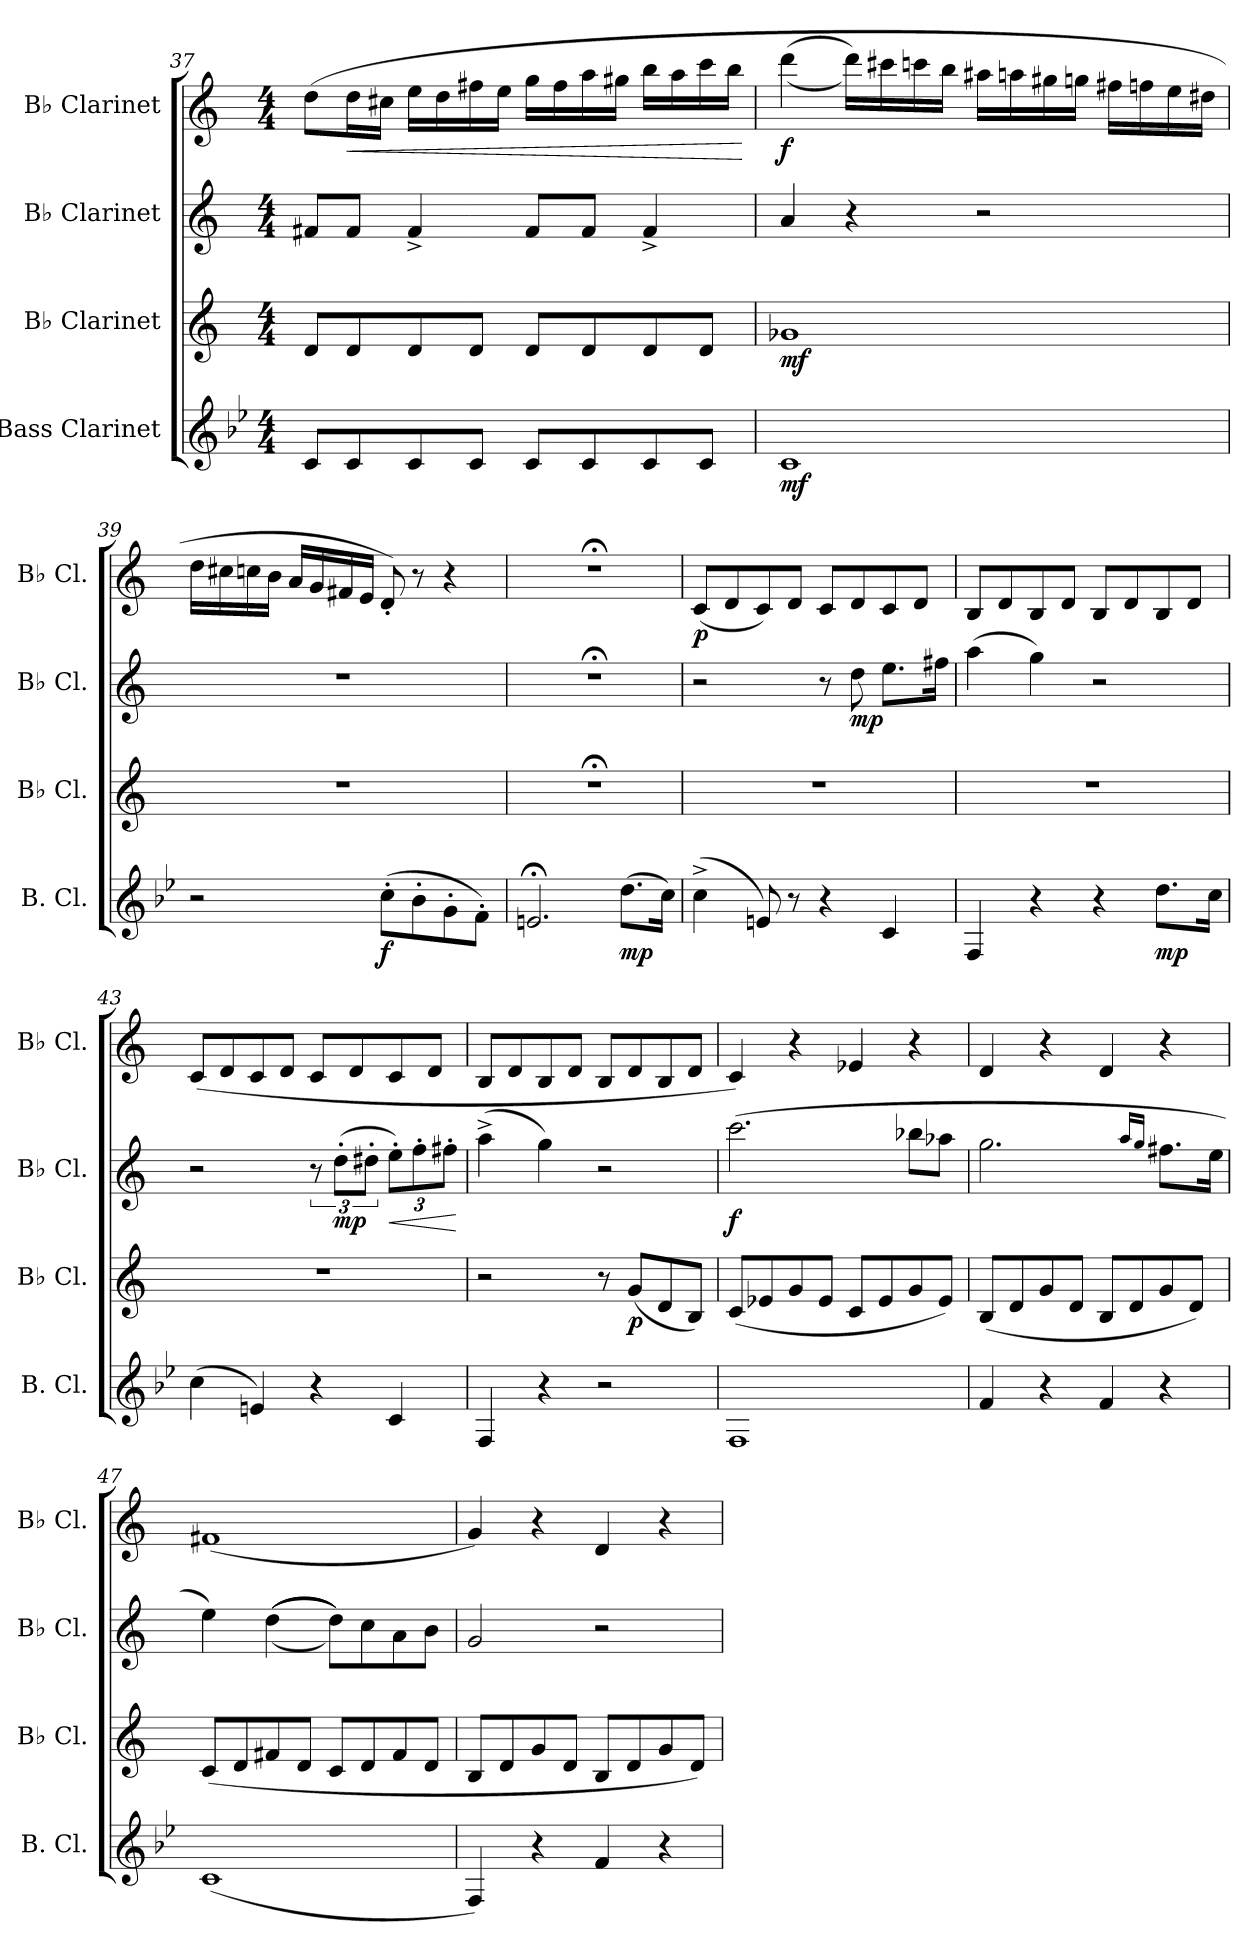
**kern	**dynam	**kern	**dynam	**kern	**dynam	**kern	**dynam
*part4	*part4	*part3	*part3	*part2	*part2	*part1	*part1
*staff4	*staff4	*staff3	*staff3	*staff2	*staff2	*staff1	*staff1
*I"Bass Clarinet	*	*I"B♭ Clarinet	*	*I"B♭ Clarinet	*	*I"B♭ Clarinet	*
*I'B. Cl.	*	*I'B♭ Cl.	*	*I'B♭ Cl.	*	*I'B♭ Cl.	*
!!LO:PB:g=z
*clefG2	*	*clefG2	*	*clefG2	*	*clefG2	*
*ITrd8c14	*	*ITrd1c2	*	*ITrd1c2	*	*ITrd1c2	*
*k[b-e-]	*	*k[b-e-]	*	*k[b-e-]	*	*k[b-e-]	*
*M4/4	*	*M4/4	*	*M4/4	*	*M4/4	*
=37	=37	=37	=37	=37	=37	=37	=37
8C/L	.	8c/L	.	8en/L	.	(8cc\L	.
!	!	!	!	!	!	!	!LO:HP:b
8C/	.	8c/	.	8e/J	.	16cc\L	<
.	.	.	.	.	.	16bn\JJ	.
8C/	.	8c/	.	4e^/	.	16dd\LL	.
.	.	.	.	.	.	16cc\	.
8C/J	.	8c/J	.	.	.	16een\	.
.	.	.	.	.	.	16dd\JJ	.
8C/L	.	8c/L	.	8e/L	.	16ff\LL	.
.	.	.	.	.	.	16ee\	.
8C/	.	8c/	.	8e/J	.	16gg\	.
.	.	.	.	.	.	16ff#X\JJ	.
8C/	.	8c/	.	4e^/	.	16aa\LL	.
.	.	.	.	.	.	16gg\	.
8C/J	.	8c/J	.	.	.	16bb-\	.
.	.	.	.	.	.	16aa\JJ	.
.	.	.	.	.	.	.	[
=38	=38	=38	=38	=38	=38	=38	=38
!	!LO:DY:b	!	!LO:DY:b	!	!	!	!LO:DY:b
1C	mf	1f-X	mf	4g/	.	((4ccc\	f
.	.	.	.	4r	.	16ccc\LL))	.
.	.	.	.	.	.	16bbn\	.
.	.	.	.	.	.	16bb-X\	.
.	.	.	.	.	.	16aa\JJ	.
.	.	.	.	2r	.	16gg#X\LL	.
.	.	.	.	.	.	16ggn\	.
.	.	.	.	.	.	16ff#X\	.
.	.	.	.	.	.	16ffn\JJ	.
.	.	.	.	.	.	16een\LL	.
.	.	.	.	.	.	16ee-X\	.
.	.	.	.	.	.	16dd\	.
.	.	.	.	.	.	16cc#X\JJ	.
!!LO:LB:g=z
=39	=39	=39	=39	=39	=39	=39	=39
2r	.	1r	.	1r	.	16cc\LL	.
.	.	.	.	.	.	16bn\	.
.	.	.	.	.	.	16b-X\	.
.	.	.	.	.	.	16a\JJ	.
.	.	.	.	.	.	16g/LL	.
.	.	.	.	.	.	16f/	.
.	.	.	.	.	.	16en/	.
.	.	.	.	.	.	16d/JJ	.
!	!LO:DY:b	!	!	!	!	!	!
(8c'\L	f	.	.	.	.	8c'/)	.
8B-'\	.	.	.	.	.	8r	.
8G'\	.	.	.	.	.	4r	.
8F'\J)	.	.	.	.	.	.	.
=40	=40	=40	=40	=40	=40	=40	=40
2.En;</	.	1r;<	.	1r;<	.	1r;<	.
!	!LO:DY:b	!	!	!	!	!	!
(8.d\L	mp	.	.	.	.	.	.
16c\Jk)	.	.	.	.	.	.	.
=41	=41	=41	=41	=41	=41	=41	=41
!	!	!	!	!	!	!	!LO:DY:b
(4c^\	.	1r	.	2r	.	(8B-/L	p
.	.	.	.	.	.	8c/	.
8En/)	.	.	.	.	.	8B-/)	.
8r	.	.	.	.	.	8c/J	.
4r	.	.	.	8r	.	8B-/L	.
!	!	!	!	!	!LO:DY:b	!	!
.	.	.	.	8cc\	mp	8c/	.
4C/	.	.	.	8.dd\L	.	8B-/	.
.	.	.	.	.	.	8c/J	.
.	.	.	.	16een\Jk	.	.	.
=42	=42	=42	=42	=42	=42	=42	=42
4FF/	.	1r	.	(4gg\	.	8A/L	.
.	.	.	.	.	.	8c/	.
4r	.	.	.	4ff\)	.	8A/	.
.	.	.	.	.	.	8c/J	.
4r	.	.	.	2r	.	8A/L	.
.	.	.	.	.	.	8c/	.
!	!LO:DY:b	!	!	!	!	!	!
8.d\L	mp	.	.	.	.	8A/	.
.	.	.	.	.	.	8c/J	.
16c\Jk	.	.	.	.	.	.	.
!!LO:LB:g=z
=43	=43	=43	=43	=43	=43	=43	=43
(4c\	.	1r	.	2r	.	(8B-/L	.
.	.	.	.	.	.	8c/	.
4En/)	.	.	.	.	.	8B-/	.
.	.	.	.	.	.	8c/J	.
4r	.	.	.	12r	.	8B-/L	.
!	!	!	!	!	!LO:DY:b	!	!
.	.	.	.	(12cc'\L	mp	.	.
.	.	.	.	.	.	8c/	.
.	.	.	.	12cc#X'\J	.	.	.
*	*	*	*	*Xbrackettup	*	*	*
!	!	!	!	!	!LO:HP:b	!	!
4C/	.	.	.	12dd'\L)	<	8B-/	.
.	.	.	.	12ee-'\	.	.	.
.	.	.	.	.	.	8c/J	.
.	.	.	.	12een'\J	.	.	.
.	.	.	.	.	[	.	.
=44	=44	=44	=44	=44	=44	=44	=44
4FF/	.	2r	.	(4gg^\	.	8A/L	.
.	.	.	.	.	.	8c/	.
4r	.	.	.	4ff\)	.	8A/	.
.	.	.	.	.	.	8c/J	.
2r	.	8r	.	2r	.	8A/L	.
!	!	!	!LO:DY:b	!	!	!	!
.	.	(8f/L	p	.	.	8c/	.
.	.	8c/	.	.	.	8A/	.
.	.	8A/J)	.	.	.	8c/J	.
=45	=45	=45	=45	=45	=45	=45	=45
!	!	!	!	!	!LO:DY:b	!	!
1FF	.	(8B-/L	.	(2.bb-\	f	4B-/)	.
.	.	8d-X/	.	.	.	.	.
.	.	8f/	.	.	.	4r	.
.	.	8d-/J	.	.	.	.	.
.	.	8B-/L	.	.	.	4d-X/	.
.	.	8d-/	.	.	.	.	.
.	.	8f/	.	8aa-X\L	.	4r	.
.	.	8d-/J)	.	8gg-X\J	.	.	.
=46	=46	=46	=46	=46	=46	=46	=46
4F/	.	(8A/L	.	2.ff\	.	4c/	.
.	.	8c/	.	.	.	.	.
4r	.	8f/	.	.	.	4r	.
.	.	8c/J	.	.	.	.	.
4F/	.	8A/L	.	.	.	4c/	.
.	.	8c/	.	.	.	.	.
.	.	.	.	16qgg/LL	.	.	.
.	.	.	.	16qff/JJ	.	.	.
4r	.	8f/	.	8.een\L	.	4r	.
.	.	8c/J)	.	.	.	.	.
.	.	.	.	16dd\Jk	.	.	.
!!LO:PB:g=z
=47	=47	=47	=47	=47	=47	=47	=47
(1C	.	(8B-/L	.	4dd\)	.	(1en	.
.	.	8c/	.	.	.	.	.
.	.	8en/	.	((((4cc\	.	.	.
.	.	8c/J	.	.	.	.	.
.	.	8B-/L	.	8cc\L))))	.	.	.
.	.	8c/	.	8b-\	.	.	.
.	.	8e/	.	8g\	.	.	.
.	.	8c/J	.	8a\J	.	.	.
=48	=48	=48	=48	=48	=48	=48	=48
4FF/)	.	8A/L	.	2f/	.	4f/)	.
.	.	8c/	.	.	.	.	.
4r	.	8f/	.	.	.	4r	.
.	.	8c/J	.	.	.	.	.
4F/	.	8A/L	.	2r	.	4c/	.
.	.	8c/	.	.	.	.	.
4r	.	8f/	.	.	.	4r	.
.	.	8c/J)	.	.	.	.	.
=	=	=	=	=	=	=	=
*-	*-	*-	*-	*-	*-	*-	*-
